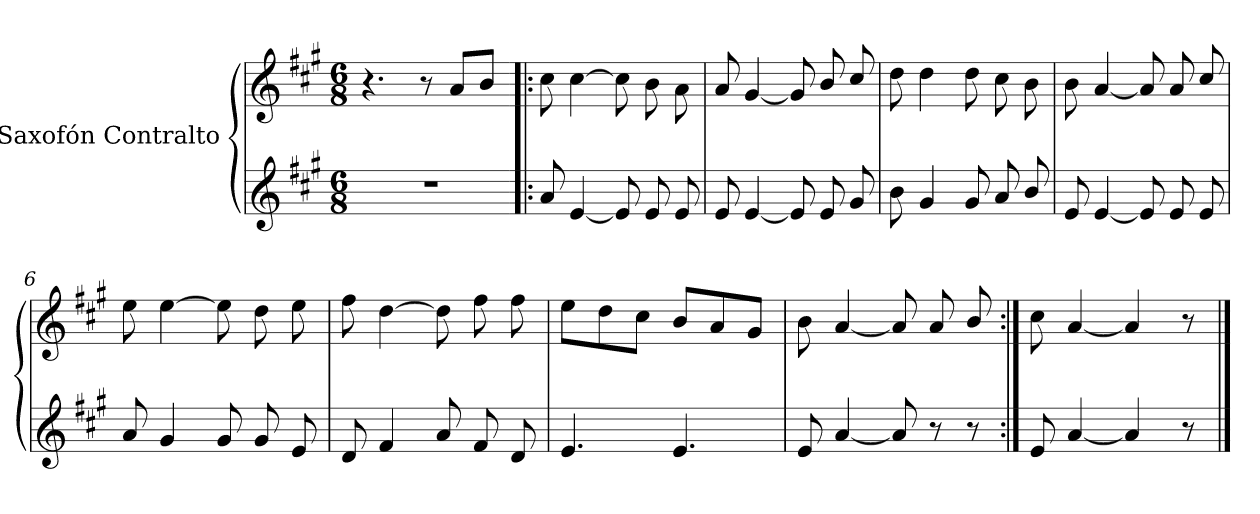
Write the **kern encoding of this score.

**kern	**kern
*part2	*part1
*staff2	*staff1
*I"Saxofón Contralto	*I"Saxofón Contralto
!!LO:PB:g=z
*clefG2	*clefG2
*k[f#c#g#]	*k[f#c#g#]
*A:	*A:
*M6/8	*M6/8
*MM80	*MM80
=1	=1
!LO:N:vis=1	!
2.r	4.r
.	8r
.	8ai/L
.	8bi/J
=2!|:	=2!|:
8ai/L	8cc#i\L
[4ei/	[4cc#i\
8ei/L]	8cc#i\L]
8ei/	8bi\
8ei/J	8ai\J
=3	=3
8ei/L	8ai/L
[4ei/	[4g#i/
8ei/L]	8g#i/L]
8ei/	8bi/
8g#i/J	8cc#i/J
=4	=4
8bi\L	8ddi\L
4g#i/	4ddi\
8g#i/L	8ddi\L
8ai/	8cc#i\
8bi/J	8bi\J
=5	=5
8ei/L	8bi\L
[4ei/	[4ai/
8ei/L]	8ai/L]
8ei/	8ai/
8ei/J	8cc#i/J
!!LO:LB:g=z
=6	=6
8ai/L	8eei\L
4g#i/	[4eei\
8g#i/L	8eei\L]
8g#i/	8ddi\
8ei/J	8eei\J
=7	=7
8di/L	8ff#i\L
4f#i/	[4ddi\
8ai/L	8ddi\L]
8f#i/	8ff#i\
8di/J	8ff#i\J
=8	=8
4.ei/	8eei\L
.	8ddi\
.	8cc#i\J
4.ei/	8bi/L
.	8ai/
.	8g#i/J
=9	=9
8ei/L	8bi\L
[4ai/	[4ai/
8ai/L]	8ai/L]
8r	8ai/
8r	8bi/J
=10:|!	=10:|!
8ei/L	8cc#i\L
[4ai/	[4ai/
4ai/]	4ai/]
8r	8r
==	==
*-	*-
